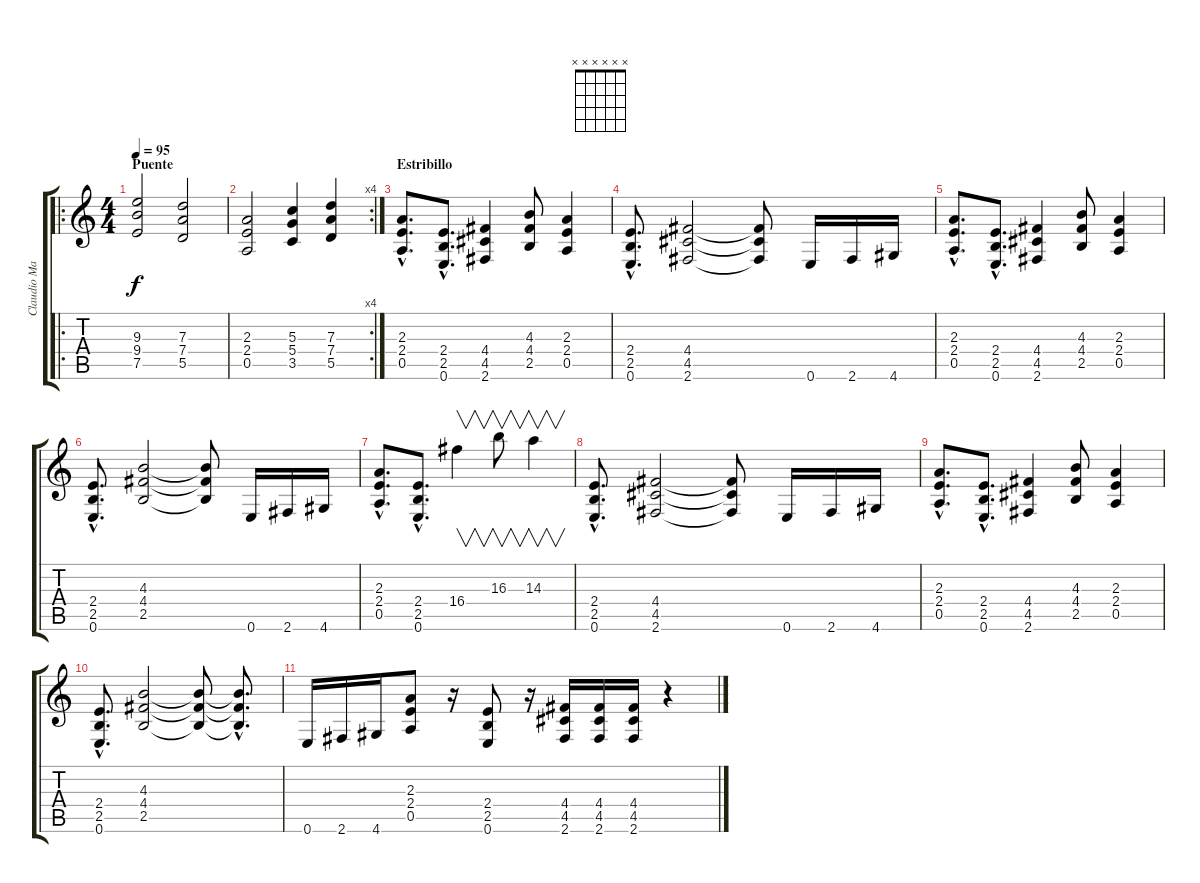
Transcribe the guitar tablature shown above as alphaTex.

\track ("Claudio Marciello Gtr 2" "Claudio Ma") {instrument distortionguitar}
\staff {score tabs}
\tuning (E4 B3 G3 D3 A2 E2) {hide}
\chord ("" x x x x x x) {firstfret 0}
\ro
\ts (4 4)
\section ("" "Puente")
\tempo 95
\clef g2
\ks c
(9.3 9.4 7.5).2{dy f} (7.3 7.4 5.5).2 |
\rc 4
(2.3 2.4 0.5).2 (5.3 5.4 3.5).4 (7.3 7.4 5.5).4 |
\section ("" "Estribillo")
(2.3{hac} 2.4{hac} 0.5{hac}).8{d} (2.4{hac} 2.5{hac} 0.6{hac}).8{d} (4.4 4.5 2.6).4 (4.3 4.4 2.5).8 (2.3 2.4 0.5).4 |
(2.4{hac} 2.5{hac} 0.6{hac}).8{d} (4.4 4.5 2.6).2 (4.4{t} 4.5{t} 2.6{t}).8 0.6.16 2.6.16 4.6.16 |
(2.3{hac} 2.4{hac} 0.5{hac}).8{d} (2.4{hac} 2.5{hac} 0.6{hac}).8{d} (4.4 4.5 2.6).4 (4.3 4.4 2.5).8 (2.3 2.4 0.5).4 |
(2.4{hac} 2.5{hac} 0.6{hac}).8{d} (4.3 4.4 2.5).2 (4.3{t} 4.4{t} 2.5{t}).8 0.6.16 2.6.16 4.6.16 |
(2.3{hac} 2.4{hac} 0.5{hac}).8{d} (2.4{hac} 2.5{hac} 0.6{hac}).8{d} 16.4.4{v} 16.3.8{v} 14.3.4{v} |
(2.4{hac} 2.5{hac} 0.6{hac}).8{d} (4.4 4.5 2.6).2 (4.4{t} 4.5{t} 2.6{t}).8 0.6.16 2.6.16 4.6.16 |
(2.3{hac} 2.4{hac} 0.5{hac}).8{d} (2.4{hac} 2.5{hac} 0.6{hac}).8{d} (4.4 4.5 2.6).4 (4.3 4.4 2.5).8 (2.3 2.4 0.5).4 |
(2.4{hac} 2.5{hac} 0.6{hac}).8{d} (4.3 4.4 2.5).2 (4.3{t} 4.4{t} 2.5{t}).8 (4.3{hac t} 4.4{hac t} 2.5{hac t}).8{d} |
0.6.16 2.6.16 4.6.16 (2.3 2.4 0.5).8 r.16 (2.4 2.5 0.6).8 r.16 (4.4 4.5 2.6).16 (4.4 4.5 2.6).16 (4.4 4.5 2.6).16 r.4{ch ""}
